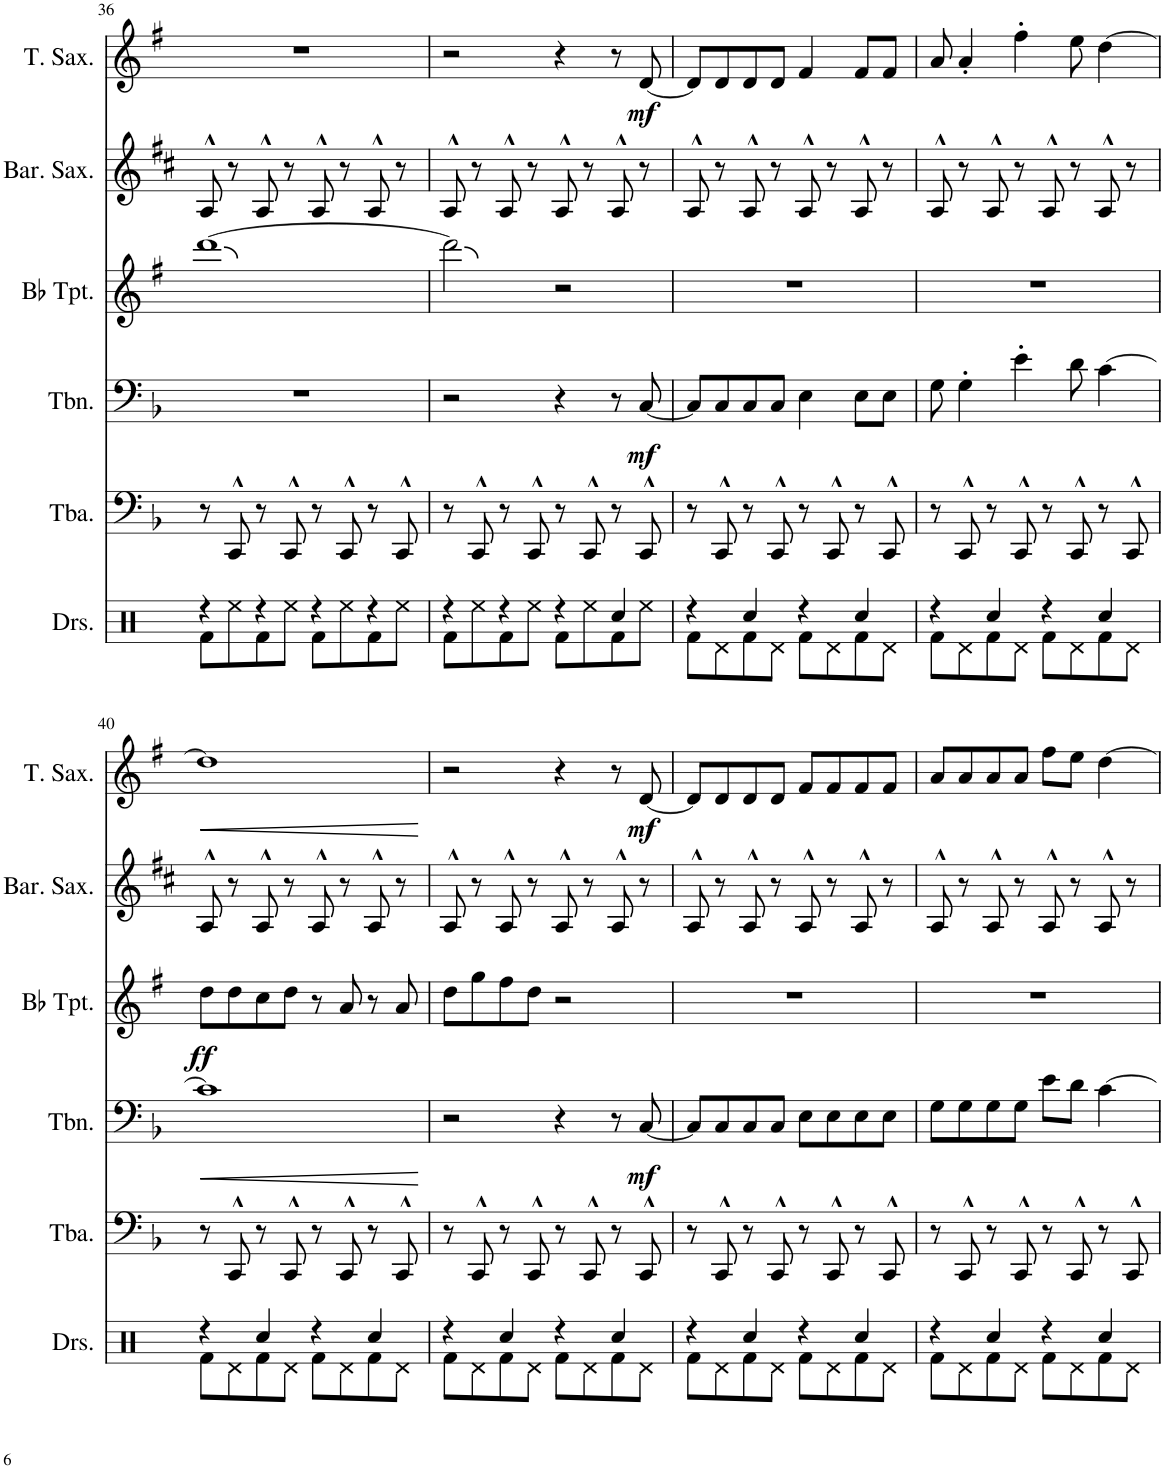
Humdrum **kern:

**kern	**kern	**kern	**dynam	**kern	**dynam	**kern	**kern	**dynam
*part6	*part5	*part4	*part4	*part3	*part3	*part2	*part1	*part1
*staff6	*staff5	*staff4	*staff4	*staff3	*staff3	*staff2	*staff1	*staff1
*I"Drumset	*I"Tuba	*I"Trombone	*	*I"Bb Trumpet	*	*I"Baritone Saxophone	*I"Tenor Saxophone	*
*I'Drs.	*I'Tba.	*I'Tbn.	*	*I'Bb Tpt.	*	*I'Bar. Sax.	*I'T. Sax.	*
!!LO:PB:g=z
*clefX	*clefF4	*clefF4	*	*clefG2	*	*clefG2	*clefG2	*
*	*	*	*	*Trd1c2	*	*Trd12c21	*Trd8c14	*
*k[]	*k[b-]	*k[b-]	*	*k[f#]	*	*k[f#c#]	*k[f#]	*
*M4/4	*M4/4	*M4/4	*	*M4/4	*	*M4/4	*M4/4	*
=36	=36	=36	=36	=36	=36	=36	=36	=36
*^	*	*	*	*	*	*	*	*
4r	8Rf\L	8r	1r	.	[1ddd	.	8A^^/	1r	.
.	8Ree\	8CC^^/	.	.	.	.	8r	.	.
4r	8Rf\	8r	.	.	.	.	8A^^/	.	.
.	8Ree\J	8CC^^/	.	.	.	.	8r	.	.
4r	8Rf\L	8r	.	.	.	.	8A^^/	.	.
.	8Ree\	8CC^^/	.	.	.	.	8r	.	.
4r	8Rf\	8r	.	.	.	.	8A^^/	.	.
.	8Ree\J	8CC^^/	.	.	.	.	8r	.	.
=37	=37	=37	=37	=37	=37	=37	=37	=37	=37
4r	8Rf\L	8r	2r	.	2ddd\]	.	8A^^/	2r	.
.	8Ree\	8CC^^/	.	.	.	.	8r	.	.
4r	8Rf\	8r	.	.	.	.	8A^^/	.	.
.	8Ree\J	8CC^^/	.	.	.	.	8r	.	.
4r	8Rf\L	8r	4r	.	2r	.	8A^^/	4r	.
.	8Ree\	8CC^^/	.	.	.	.	8r	.	.
4Rcc/	8Rf\	8r	8r	.	.	.	8A^^/	8r	.
!	!	!	!	!LO:DY:b	!	!	!	!	!LO:DY:b
.	8Ree\J	8CC^^/	[8C/	mf	.	.	8r	[8d/	mf
=38	=38	=38	=38	=38	=38	=38	=38	=38	=38
4r	8Rf\L	8r	8C/L]	.	1r	.	8A^^/	8d/L]	.
.	8Rd\	8CC^^/	8C/	.	.	.	8r	8d/	.
4Rcc/	8Rf\	8r	8C/	.	.	.	8A^^/	8d/	.
.	8Rd\J	8CC^^/	8C/J	.	.	.	8r	8d/J	.
4r	8Rf\L	8r	4E\	.	.	.	8A^^/	4f#/	.
.	8Rd\	8CC^^/	.	.	.	.	8r	.	.
4Rcc/	8Rf\	8r	8E\L	.	.	.	8A^^/	8f#/L	.
.	8Rd\J	8CC^^/	8E\J	.	.	.	8r	8f#/J	.
=39	=39	=39	=39	=39	=39	=39	=39	=39	=39
4r	8Rf\L	8r	8G\	.	1r	.	8A^^/	8a/	.
.	8Rd\	8CC^^/	4G'\	.	.	.	8r	4a'/	.
4Rcc/	8Rf\	8r	.	.	.	.	8A^^/	.	.
.	8Rd\J	8CC^^/	4e'\	.	.	.	8r	4ff#'\	.
4r	8Rf\L	8r	.	.	.	.	8A^^/	.	.
.	8Rd\	8CC^^/	8d\	.	.	.	8r	8ee\	.
4Rcc/	8Rf\	8r	[4c\	.	.	.	8A^^/	[4dd\	.
.	8Rd\J	8CC^^/	.	.	.	.	8r	.	.
!!LO:LB:g=z
=40	=40	=40	=40	=40	=40	=40	=40	=40	=40
!	!	!	!	!LO:HP:b	!	!LO:DY:b	!	!	!LO:HP:b
4r	8Rf\L	8r	1c]	<	8dd\L	ff	8A^^/	1dd]	<
.	8Rd\	8CC^^/	.	.	8dd\	.	8r	.	.
4Rcc/	8Rf\	8r	.	.	8cc\	.	8A^^/	.	.
.	8Rd\J	8CC^^/	.	.	8dd\J	.	8r	.	.
4r	8Rf\L	8r	.	.	8r	.	8A^^/	.	.
.	8Rd\	8CC^^/	.	.	8a/	.	8r	.	.
4Rcc/	8Rf\	8r	.	.	8r	.	8A^^/	.	.
.	8Rd\J	8CC^^/	.	.	8a/	.	8r	.	.
*v	*v	*	*	*	*	*	*	*	*
.	.	.	[	.	.	.	.	[
=41	=41	=41	=41	=41	=41	=41	=41	=41
*^	*	*	*	*	*	*	*	*
4r	8Rf\L	8r	2r	.	8dd\L	.	8A^^/	2r	.
.	8Rd\	8CC^^/	.	.	8gg\	.	8r	.	.
4Rcc/	8Rf\	8r	.	.	8ff#\	.	8A^^/	.	.
.	8Rd\J	8CC^^/	.	.	8dd\J	.	8r	.	.
4r	8Rf\L	8r	4r	.	2r	.	8A^^/	4r	.
.	8Rd\	8CC^^/	.	.	.	.	8r	.	.
4Rcc/	8Rf\	8r	8r	.	.	.	8A^^/	8r	.
!	!	!	!	!LO:DY:b	!	!	!	!	!LO:DY:b
.	8Rd\J	8CC^^/	[8C/	mf	.	.	8r	[8d/	mf
=42	=42	=42	=42	=42	=42	=42	=42	=42	=42
4r	8Rf\L	8r	8C/L]	.	1r	.	8A^^/	8d/L]	.
.	8Rd\	8CC^^/	8C/	.	.	.	8r	8d/	.
4Rcc/	8Rf\	8r	8C/	.	.	.	8A^^/	8d/	.
.	8Rd\J	8CC^^/	8C/J	.	.	.	8r	8d/J	.
4r	8Rf\L	8r	8E\L	.	.	.	8A^^/	8f#/L	.
.	8Rd\	8CC^^/	8E\	.	.	.	8r	8f#/	.
4Rcc/	8Rf\	8r	8E\	.	.	.	8A^^/	8f#/	.
.	8Rd\J	8CC^^/	8E\J	.	.	.	8r	8f#/J	.
=43	=43	=43	=43	=43	=43	=43	=43	=43	=43
4r	8Rf\L	8r	8G\L	.	1r	.	8A^^/	8a/L	.
.	8Rd\	8CC^^/	8G\	.	.	.	8r	8a/	.
4Rcc/	8Rf\	8r	8G\	.	.	.	8A^^/	8a/	.
.	8Rd\J	8CC^^/	8G\J	.	.	.	8r	8a/J	.
4r	8Rf\L	8r	8e\L	.	.	.	8A^^/	8ff#\L	.
.	8Rd\	8CC^^/	8d\J	.	.	.	8r	8ee\J	.
4Rcc/	8Rf\	8r	[4c\	.	.	.	8A^^/	[4dd\	.
.	8Rd\J	8CC^^/	.	.	.	.	8r	.	.
*v	*v	*	*	*	*	*	*	*	*
=	=	=	=	=	=	=	=	=
*-	*-	*-	*-	*-	*-	*-	*-	*-
